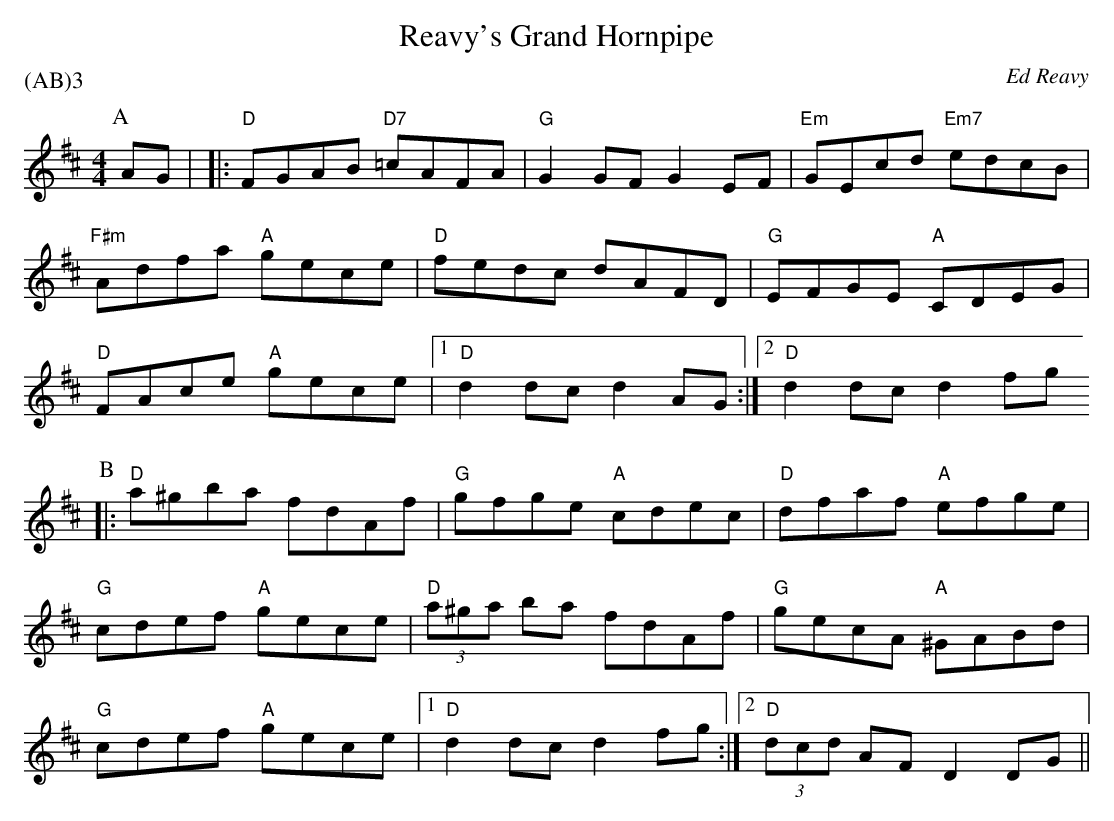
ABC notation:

X:1
T:Reavy's Grand Hornpipe
C:Ed Reavy
P:(AB)3
M:4/4
L:1/8
K:D
P:A
AG| \
|: "D" FGAB "D7" =cAFA   | "G" G2 GF G2 EF    | "Em" GEcd "Em7" edcB   |
"F#m" Adfa  "A"gece      | "D" fedc dAFD      | "G" EFGE  "A"   CDEG   |
"D"   FAce  "A"gece      |1 "D"  d2 dc d2 AG   :|2 "D" d2 dc d2 fg
P:B
|: "D" a^gba fdAf        | "G" gfge  "A" cdec | "D" dfaf  "A"  efge  |
"G" cdef "A" gece        | "D" (3a^ga ba fdAf | "G" gecA  "A" ^GABd |
"G" cdef "A"  gece       |1 "D" d2 dc d2 fg   :|2 "D" (3dcd AF D2 DG  ||
